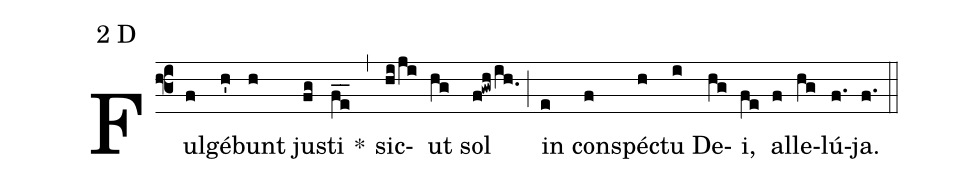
mode:2 D;
%%
(f3) Ful(f)gé(h')bunt(h) ju(fg)sti(fe__) *(,) sic(hi/ji)ut(hg) sol(f!gwh/ih.0) (;) in(e) con(f)spé(h)ctu(i) De(hg)i,(fe) al(f)le(hg)lú(f.)ja.(f.) (::)
